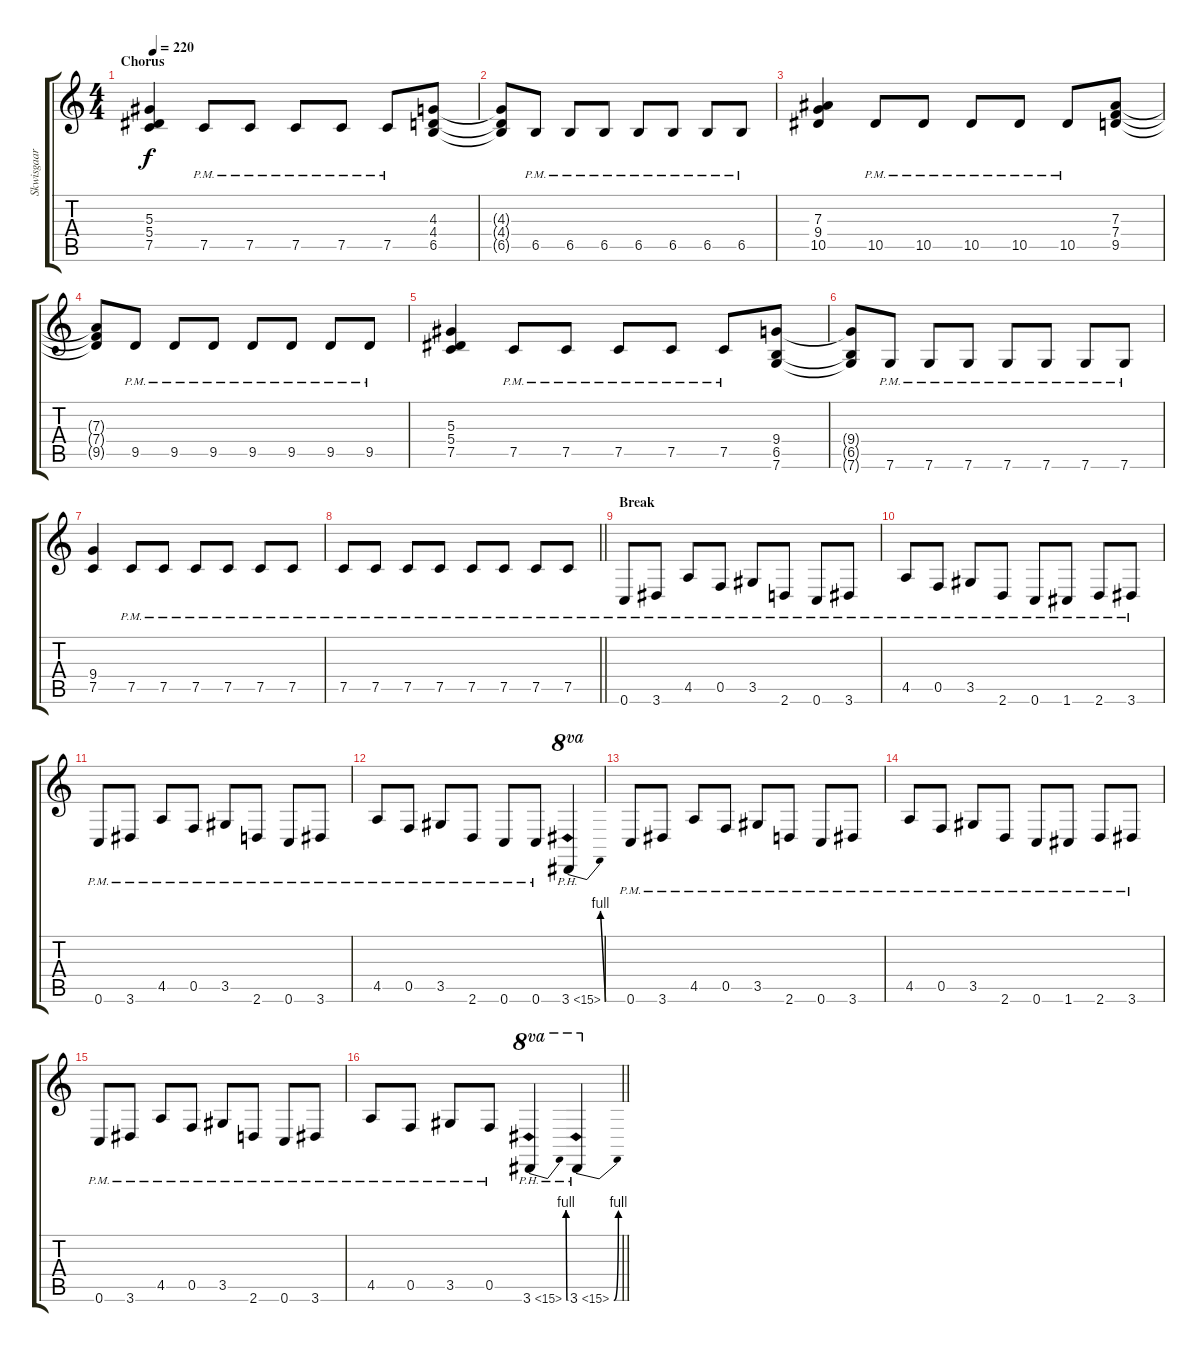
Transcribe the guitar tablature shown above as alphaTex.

\track ("Skwisgaar Skwigelf (Lead Guitar)" "Skwisgaar ") {instrument distortionguitar}
\staff {score tabs}
\tuning (C4 G3 Eb3 Bb2 F2 C2) {hide}
\ts (4 4)
\section ("" "Chorus")
\tempo 220
\clef g2
\ks c
(5.3 5.4 7.5).4{dy f} 7.5{pm}.8 7.5{pm}.8 7.5{pm}.8 7.5{pm}.8 7.5{pm}.8 (4.3 4.4 6.5).8 |
(4.3{t} 4.4{t} 6.5{t}).8 6.5{pm}.8 6.5{pm}.8 6.5{pm}.8 6.5{pm}.8 6.5{pm}.8 6.5{pm}.8 6.5{pm}.8 |
(7.3 9.4 10.5).4 10.5{pm}.8 10.5{pm}.8 10.5{pm}.8 10.5{pm}.8 10.5{pm}.8 (7.3 7.4 9.5).8 |
(7.3{t} 7.4{t} 9.5{t}).8 9.5{pm}.8 9.5{pm}.8 9.5{pm}.8 9.5{pm}.8 9.5{pm}.8 9.5{pm}.8 9.5{pm}.8 |
(5.3 5.4 7.5).4 7.5{pm}.8 7.5{pm}.8 7.5{pm}.8 7.5{pm}.8 7.5{pm}.8 (9.4 6.5 7.6).8 |
(9.4{t} 6.5{t} 7.6{t}).8 7.6{pm}.8 7.6{pm}.8 7.6{pm}.8 7.6{pm}.8 7.6{pm}.8 7.6{pm}.8 7.6{pm}.8 |
(9.4 7.5).4 7.5{pm}.8 7.5{pm}.8 7.5{pm}.8 7.5{pm}.8 7.5{pm}.8 7.5{pm}.8 |
\barLineRight lightlight
7.5{pm}.8 7.5{pm}.8 7.5{pm}.8 7.5{pm}.8 7.5{pm}.8 7.5{pm}.8 7.5{pm}.8 7.5{pm}.8 |
\section ("" "Break")
0.6{pm}.8 3.6{pm}.8 4.5{pm}.8 0.5{pm}.8 3.5{pm}.8 2.6{pm}.8 0.6{pm}.8 3.6{pm}.8 |
4.5{pm}.8 0.5{pm}.8 3.5{pm}.8 2.6{pm}.8 0.6{pm}.8 1.6{pm}.8 2.6{pm}.8 3.6{pm}.8 |
0.6{pm}.8 3.6{pm}.8 4.5{pm}.8 0.5{pm}.8 3.5{pm}.8 2.6{pm}.8 0.6{pm}.8 3.6{pm}.8 |
4.5{pm}.8 0.5{pm}.8 3.5{pm}.8 2.6{pm}.8 0.6{pm}.8 0.6{pm}.8 3.6{be (bend 0 0 60 4) ph 12}.4{ot 8va} |
0.6{pm}.8 3.6{pm}.8 4.5{pm}.8 0.5{pm}.8 3.5{pm}.8 2.6{pm}.8 0.6{pm}.8 3.6{pm}.8 |
4.5{pm}.8 0.5{pm}.8 3.5{pm}.8 2.6{pm}.8 0.6{pm}.8 1.6{pm}.8 2.6{pm}.8 3.6{pm}.8 |
0.6{pm}.8 3.6{pm}.8 4.5{pm}.8 0.5{pm}.8 3.5{pm}.8 2.6{pm}.8 0.6{pm}.8 3.6{pm}.8 |
\barLineRight lightlight
4.5{pm}.8 0.5{pm}.8 3.5{pm}.8 0.5{pm}.8 3.6{be (bend 0 0 60 4) ph 12}.4{ot 8va} 3.6{be (bend 0 0 60 4) ph 12}.4{ot 8va}
